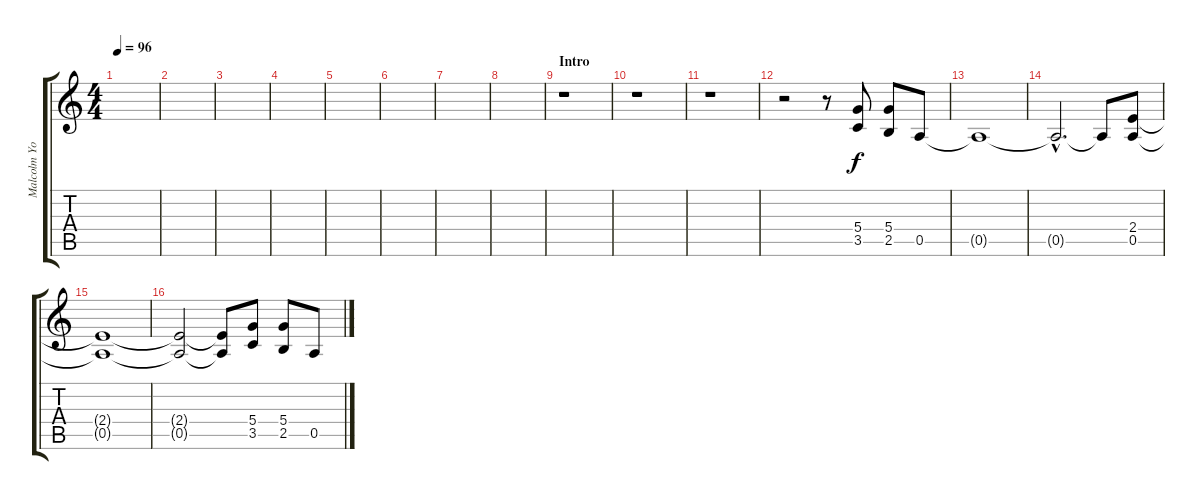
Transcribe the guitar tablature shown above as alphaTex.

\track ("Malcolm Young" "Malcolm Yo") {instrument overdrivenguitar}
\staff {score tabs}
\tuning (E4 B3 G3 D3 A2 E2) {hide}
\ts (4 4)
\tempo 96
\clef g2
\ks c
|
|
|
|
|
|
|
|
\section ("" "Intro")
r.1 |
r.1 |
r.1 |
r.2 r.8 (5.4 3.5).8 (5.4 2.5).8 0.5.8 |
0.5{t}.1 |
0.5{hac t}.2{d} 0.5{t}.8 (2.4 0.5).8 |
(2.4{t} 0.5{t}).1 |
(2.4{t} 0.5{t}).2 (2.4{t} 0.5{t}).8 (5.4 3.5).8 (5.4 2.5).8 0.5.8
